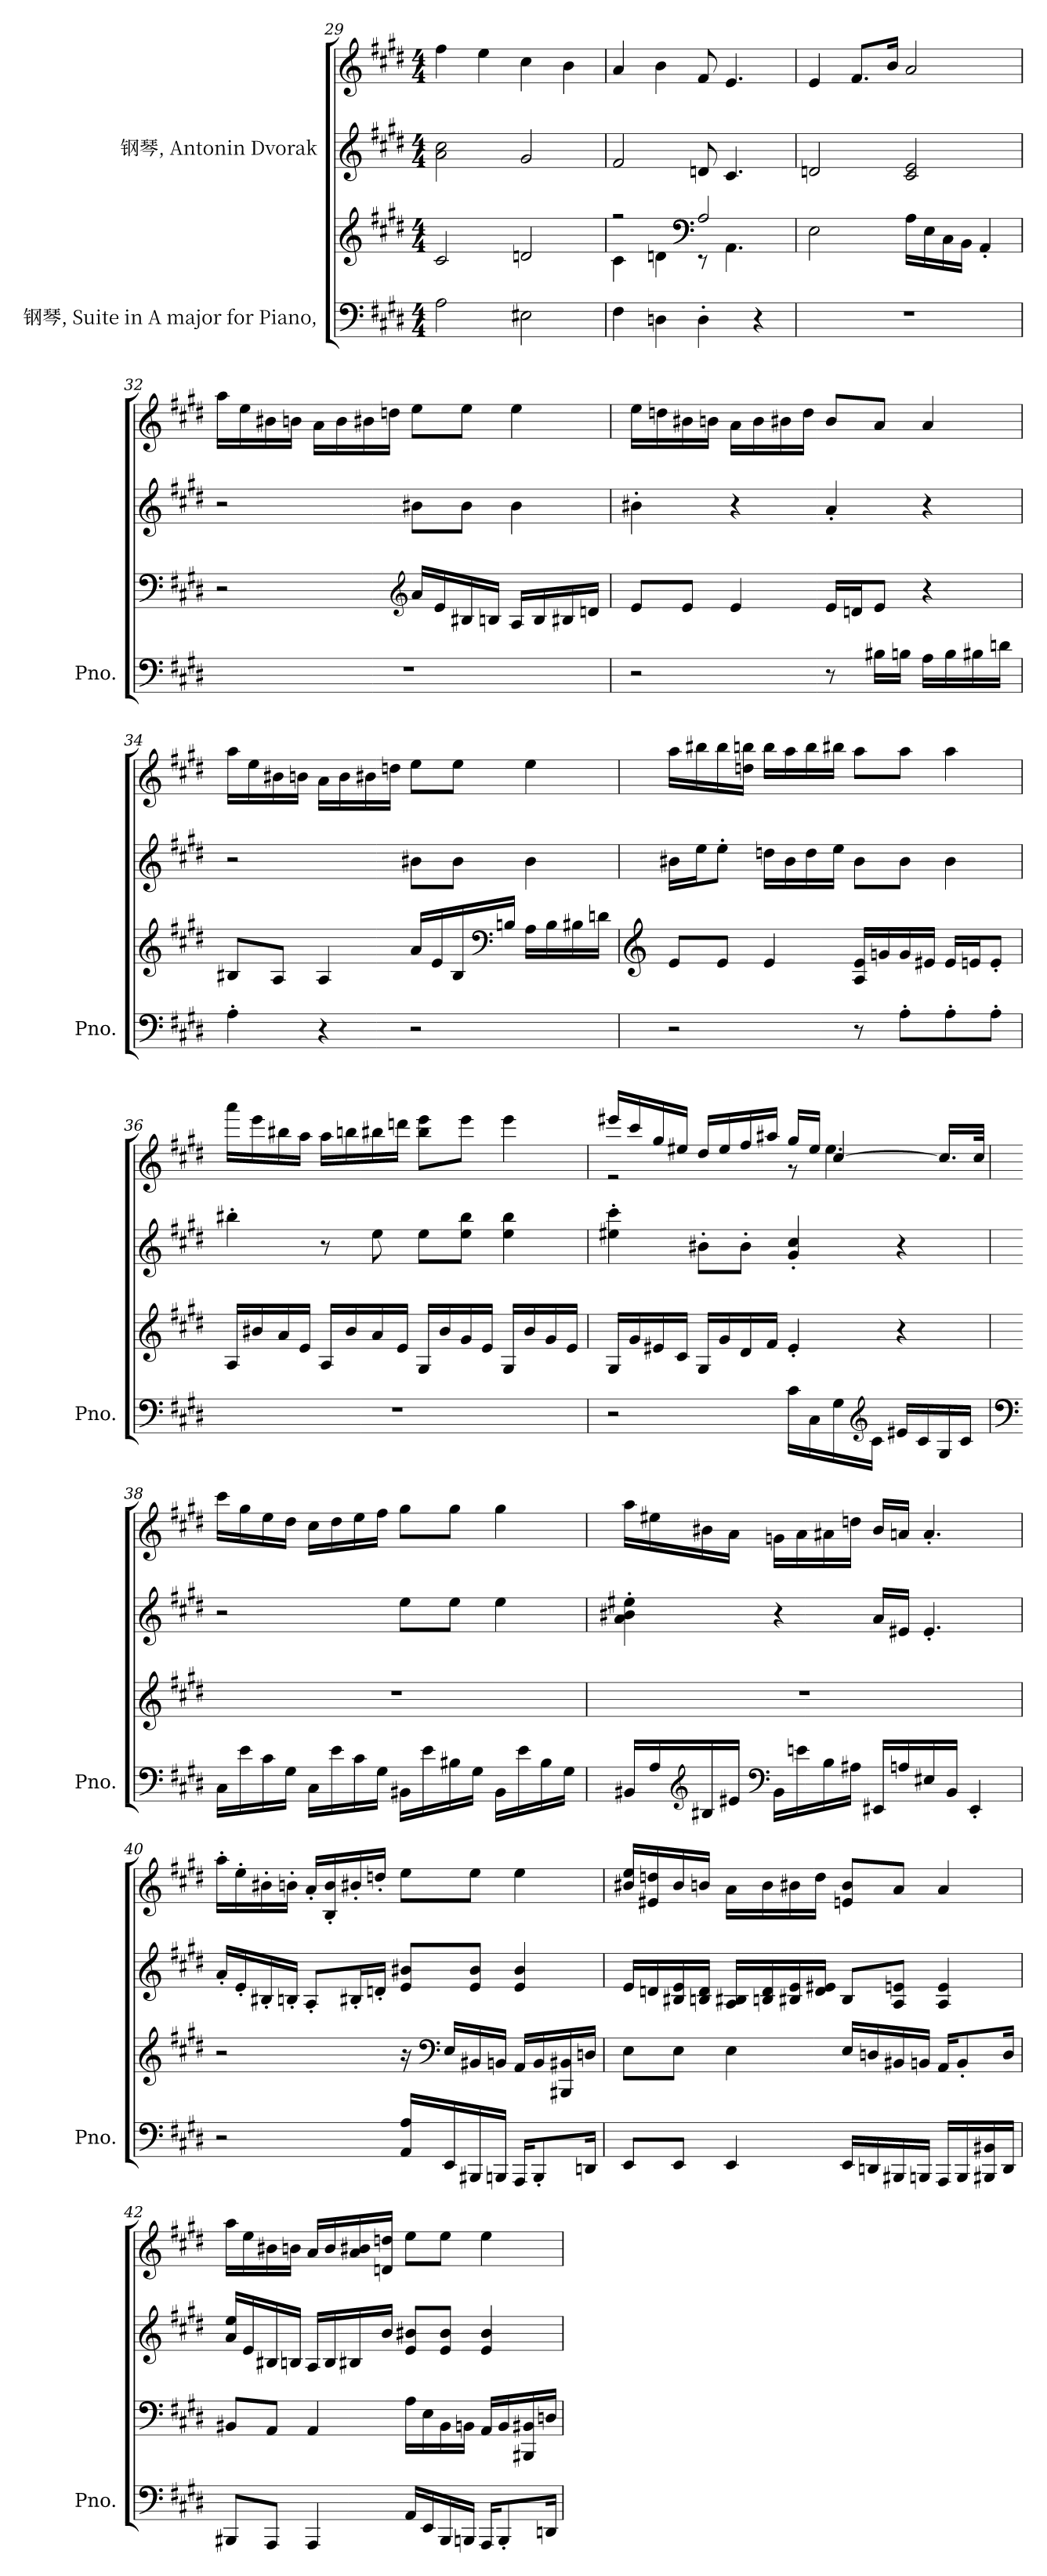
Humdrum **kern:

**kern	**kern	**kern	**kern
*part2	*part2	*part1	*part1
*staff4	*staff3	*staff2	*staff1
*I"钢琴, Suite in A major for Piano,	*	*I"钢琴, Antonin Dvorak	*
*I'Pno.	*	*	*
*clefF4	*clefG2	*clefG2	*clefG2
*k[f#c#g#d#]	*k[f#c#g#d#]	*k[f#c#g#d#]	*k[f#c#g#d#]
*M4/4	*M4/4	*M4/4	*M4/4
*MM78	*MM78	*MM78	*MM78
=29	=29	=29	=29
2A\	2c#/	2a\ 2cc#\	4ff#\
.	.	.	4ee\
*	*	*	*MM78
2E#X\	2dn/	2g#/	4cc#\
.	.	.	4b\
=30	=30	=30	=30
*	*	*	*MM78
*	*^	*	*
4F#\	2r	4c#\	2f#/	4a/
4Dn\	.	4dn\	.	4b\
*	*clefF4	*	*	*
4D'\	2A/	8r	8dn/	8f#/
.	.	4.AA\	4.c#/	4.e/
4r	.	.	.	.
*	*v	*v	*	*
!!LO:LB:g=z
=31	=31	=31	=31
*	*	*	*MM78
1r	2E\	2dn/	4e/
.	.	.	8.f#/L
.	.	.	16b/Jk
.	16A\LL	2c#/ 2e/	2a/
.	16E\	.	.
.	16C#\	.	.
.	16BB\JJ	.	.
.	4AA'/	.	.
=32	=32	=32	=32
*	*	*	*MM87
1r	2r	2r	16aa\LL
.	.	.	16ee\
.	.	.	16b#X\
.	.	.	16bn\JJ
.	.	.	16a\LL
.	.	.	16b\
.	.	.	16b#X\
.	.	.	16ddn\JJ
*	*clefG2	*	*
.	16a/LL	8b#X\L	8ee\L
.	16e/	.	.
.	16B#X/	8b#\J	8ee\J
.	16Bn/JJ	.	.
.	16A/LL	4b#\	4ee\
.	16B/	.	.
.	16B#X/	.	.
.	16dn/JJ	.	.
!!LO:PB:g=z
=33	=33	=33	=33
2r	8e/L	4b#X'\	16ee\LL
.	.	.	16ddn\
.	8e/J	.	16b#X\
.	.	.	16bn\JJ
.	4e/	4r	16a\LL
.	.	.	16b\
.	.	.	16b#X\
.	.	.	16dd\JJ
8r	16e/LL	4a'/	8b#/L
.	16dn/J	.	.
16B#X\LL	8e/J	.	8a/J
16Bn\JJ	.	.	.
16A\LL	4r	4r	4a/
16B\	.	.	.
16B#X\	.	.	.
16dn\JJ	.	.	.
!!LO:LB:g=z
=34	=34	=34	=34
4A'\	8B#X/L	2r	16aa\LL
.	.	.	16ee\
.	8A/J	.	16b#X\
.	.	.	16bn\JJ
4r	4A/	.	16a\LL
.	.	.	16b\
.	.	.	16b#X\
.	.	.	16ddn\JJ
2r	16a/LL	8b#X\L	8ee\L
.	16e/	.	.
.	16B#/	8b#\J	8ee\J
*	*clefF4	*	*
.	16Bn/JJ	.	.
.	16A\LL	4b#\	4ee\
.	16B\	.	.
.	16B#X\	.	.
.	16dn\JJ	.	.
!!LO:LB:g=z
=35	=35	=35	=35
*	*clefG2	*	*
*	*	*	*MM83
2r	8e/L	16b#X\LL	16aa\LL
.	.	16ee\J	16bb#X\
.	8e/J	8ee'\J	16bb#\
.	.	.	16ddn\ 16bbn\JJ
.	4e/	16ddn\LL	16bb\LL
.	.	16b#\	16aa\
.	.	16dd\	16bb\
.	.	16ee\JJ	16bb#X\JJ
8r	16A/ 16e/LL	8b#\L	8aa\L
.	16gn/	.	.
8A'\L	16g/	8b#\J	8aa\J
.	16e#X/JJ	.	.
8A'\	16e#/LL	4b#\	4aa\
.	16en/J	.	.
8A'\J	8e'/J	.	.
!!LO:PB:g=z
=36	=36	=36	=36
*	*	*	*MM87
1r	16A/LL	4bb#X'\	16aaa\LL
.	16b#X/	.	16eee\
.	16a/	.	16bb#X\
.	16e/JJ	.	16aa\JJ
.	16A/LL	8r	16aa\LL
.	16b#/	.	16bbn\
.	16a/	8ee\	16bb#X\
.	16e/JJ	.	16dddn\JJ
.	16G#/LL	8ee\L	8bb#\ 8eee\L
.	16b#/	.	.
.	16g#/	8ee\ 8bb#\J	8eee\J
.	16e/JJ	.	.
.	16G#/LL	4ee\ 4bb#\	4eee\
.	16b#/	.	.
.	16g#/	.	.
.	16e/JJ	.	.
!!LO:LB:g=z
=37	=37	=37	=37
*	*	*	*^
2r	16G#/LL	4ee#X\' 4ccc#\'	16eee#X/LL	2r
.	16g#/	.	16ccc#/	.
.	16e#X/	.	16gg#/	.
.	16c#/JJ	.	16ee#X/JJ	.
.	16G#/LL	8b#X'\L	16dd#/LL	.
.	16g#/	.	16ee#/	.
.	16d#/	8b#'\J	16ff#/	.
.	16f#/JJ	.	16aa#X/JJ	.
16c#\LL	4e#'/	4g#/' 4cc#/'	16gg#/LL	8r
16C#\	.	.	16ee#/JJ	.
16G#\	.	.	[4cc#/	4.ee#\
*clefG2	*	*	*	*
16c#\JJ	.	.	.	.
16e#X/LL	4r	4r	.	.
16c#/	.	.	.	.
16G#/	.	.	16.cc#/LL]	.
16c#/JJ	.	.	.	.
.	.	.	32cc#/JJk	.
*	*	*	*v	*v
!!LO:LB:g=z
=38	=38	=38	=38
*clefF4	*	*	*
16C#\LL	1r	2r	16ccc#\LL
16e\	.	.	16gg#\
16c#\	.	.	16ee\
16G#\JJ	.	.	16dd#\JJ
16C#\LL	.	.	16cc#\LL
16e\	.	.	16dd#\
16c#\	.	.	16ee\
16G#\JJ	.	.	16ff#\JJ
16BB#X\LL	.	8ee\L	8gg#\L
16e\	.	.	.
16B#X\	.	8ee\J	8gg#\J
16G#\JJ	.	.	.
16BB#\LL	.	4ee\	4gg#\
16e\	.	.	.
16B#\	.	.	.
16G#\JJ	.	.	.
!!LO:PB:g=z
=39	=39	=39	=39
16BB#X/LL	1r	4a\' 4b#X\' 4ee#X\'	16aa\LL
16A/	.	.	16ee#X\
*clefG2	*	*	*
16B#X/	.	.	16b#X\
16e#X/JJ	.	.	16a\JJ
*clefF4	*	*	*
16BB#\LL	.	4r	16gn\LL
16en\	.	.	16a\
16B#\	.	.	16a#X\
16A#X\JJ	.	.	16ddn\JJ
16EE#X/LL	.	16a/LL	16b#/LL
16An/	.	16e#X/JJ	16an/JJ
16E#X/	.	4.e#'/	4.a'/
16BB#/JJ	.	.	.
4EE#'/	.	.	.
!!LO:LB:g=z
=40	=40	=40	=40
2r	2r	16a'/LL	16aa'\LL
.	.	16e'/	16ee'\
.	.	16B#X'/	16b#X'\
.	.	16Bn'/JJ	16bn'\JJ
.	.	8A'/L	16a'/LL
.	.	.	16B/' 16b/'
.	.	16B#X'/L	16b#X'/
.	.	16dn'/JJ	16ddn'/JJ
16AA/ 16A/LL	16r	8e/ 8b#X/L	8ee\L
*	*clefF4	*	*
16EE/	16E/LL	.	.
16BBB#X/	16BB#X/	8e/ 8b#/J	8ee\J
16BBBn/JJ	16BBn/JJ	.	.
16AAA/KL	16AA/LL	4e/ 4b#/	4ee\
8BBB'/	16BB/	.	.
.	16BBB#X/ 16BB#X/	.	.
16DDn/Jk	16Dn/JJ	.	.
!!LO:LB:g=z
=41	=41	=41	=41
8EE/L	8E\L	16e/LL	16b#X/ 16ee/LL
.	.	16dn/	16e#X/ 16ddn/
8EE/J	8E\J	16B#X/ 16e/	16b#/
.	.	16Bn/ 16d/JJ	16bn/JJ
4EE/	4E\	16A/ 16B#X/LL	16a\LL
.	.	16Bn/ 16d/	16b\
.	.	16B#X/ 16e/	16b#X\
.	.	16d/ 16e#X/JJ	16dd\JJ
16EE/LL	16E/LL	8B#/L	8en/ 8b#/L
16DDn/	16Dn/	.	.
16BBB#X/	16BB#X/	8A/ 8en/J	8a/J
16BBBn/JJ	16BBn/JJ	.	.
16AAA/LL	16AA/KL	4A/ 4e/	4a/
16BBB/	8BB'/	.	.
16BBB#X/ 16BB#X/	.	.	.
16DD/JJ	16D/Jk	.	.
!!LO:PB:g=z
=42	=42	=42	=42
8BBB#X/L	8BB#X/L	16a/ 16ee/LL	16aa\LL
.	.	16e/	16ee\
8AAA/J	8AA/J	16B#X/	16b#X\
.	.	16Bn/JJ	16bn\JJ
4AAA/	4AA/	16A/LL	16a/LL
.	.	16B/	16b/
.	.	16B#X/	16a/ 16b#X/
.	.	16b/JJ	16dn/ 16ddn/JJ
16AA/LL	16A\LL	8e/ 8b#X/L	8ee\L
16EE/	16E\	.	.
16BBB#/	16BB#\	8e/ 8b#/J	8ee\J
16BBBn/JJ	16BBn\JJ	.	.
16AAA/KL	16AA/LL	4e/ 4b#/	4ee\
8BBB'/	16BB/	.	.
.	16BBB#X/ 16BB#X/	.	.
16DDn/Jk	16Dn/JJ	.	.
=	=	=	=
*-	*-	*-	*-
